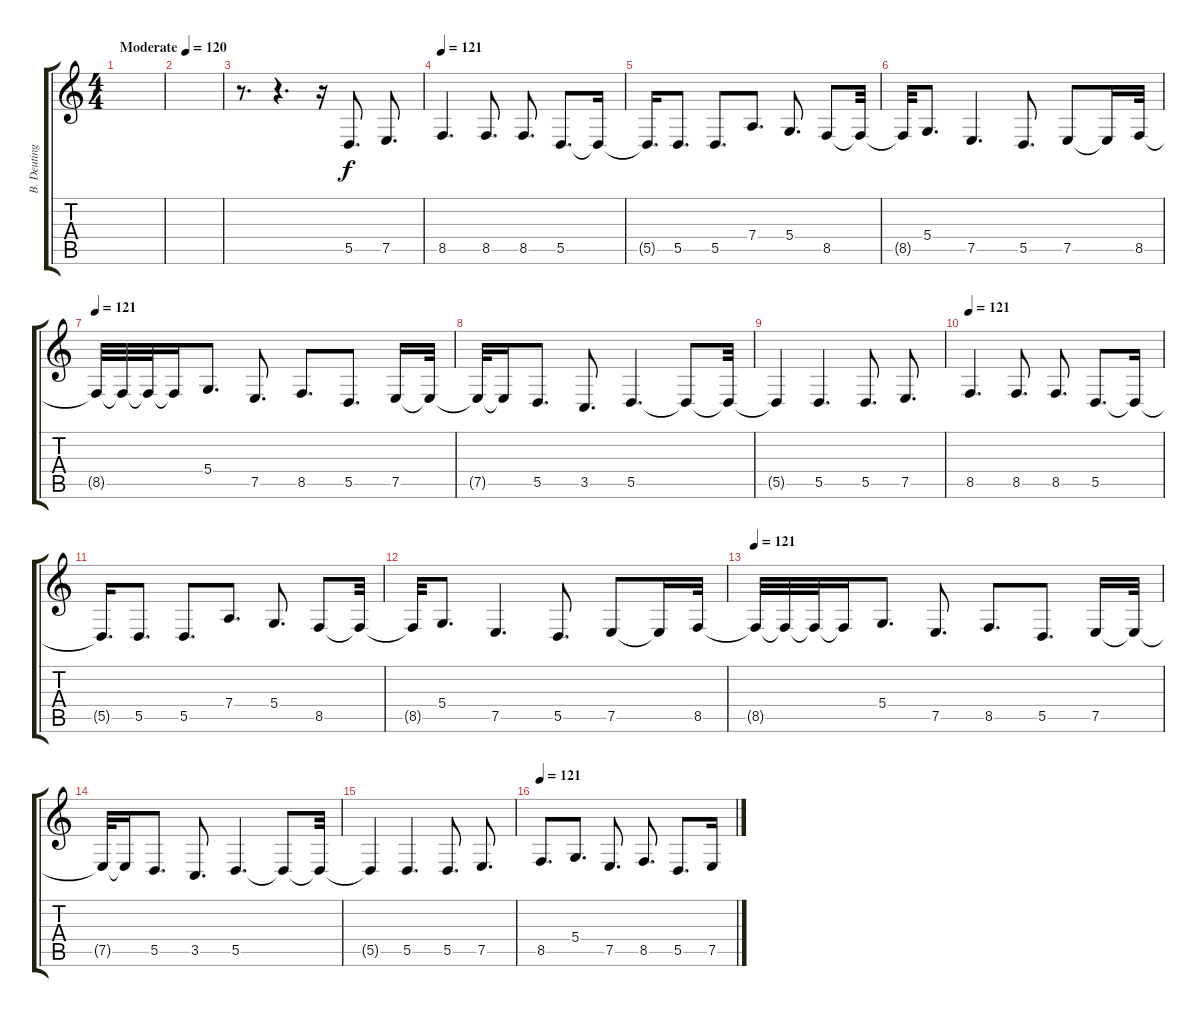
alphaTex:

\track ("B. Deuting (Special Guest)" "B. Deuting") {instrument cello}
\staff {score tabs}
\tuning (E4 B3 G3 D3 A2 E2) {hide}
\ts (4 4)
\section ("" "")
\tempo (120 "Moderate")
\tempo 121
\tempo (120 "Moderate")
\clef g2
\ks c
|
|
r.8{d} r.4{d} r.16 5.5.8{d} 7.5.8{d} |
\tempo 121
8.5.4{d} 8.5.8{d} 8.5.8{d} 5.5.8{d} 5.5{t}.16 |
5.5{t}.16{d} 5.5.8{d} 5.5.8{d} 7.4.8{d} 5.4.8{d} 8.5.8 8.5{t}.32 |
8.5{t}.32 5.4.8{d} 7.5.4{d} 5.5.8{d} 7.5.8 7.5{t}.16 8.5.32 |
\tempo 121
8.5{t}.32 8.5{t}.32 8.5{t}.32 8.5{t}.16 5.4.8{d} 7.5.8{d} 8.5.8{d} 5.5.8{d} 7.5.16 7.5{t}.32 |
7.5{t}.32 7.5{t}.16 5.5.8{d} 3.5.8{d} 5.5.4{d} 5.5{t}.8 5.5{t}.32 |
5.5{t}.4 5.5.4{d} 5.5.8{d} 7.5.8{d} |
\tempo 121
8.5.4{d} 8.5.8{d} 8.5.8{d} 5.5.8{d} 5.5{t}.16 |
5.5{t}.16{d} 5.5.8{d} 5.5.8{d} 7.4.8{d} 5.4.8{d} 8.5.8 8.5{t}.32 |
8.5{t}.32 5.4.8{d} 7.5.4{d} 5.5.8{d} 7.5.8 7.5{t}.16 8.5.32 |
\tempo 121
8.5{t}.32 8.5{t}.32 8.5{t}.32 8.5{t}.16 5.4.8{d} 7.5.8{d} 8.5.8{d} 5.5.8{d} 7.5.16 7.5{t}.32 |
7.5{t}.32 7.5{t}.16 5.5.8{d} 3.5.8{d} 5.5.4{d} 5.5{t}.8 5.5{t}.32 |
5.5{t}.4 5.5.4{d} 5.5.8{d} 7.5.8{d} |
\tempo 121
8.5.8{d} 5.4.8{d} 7.5.8{d} 8.5.8{d} 5.5.8{d} 7.5.16
